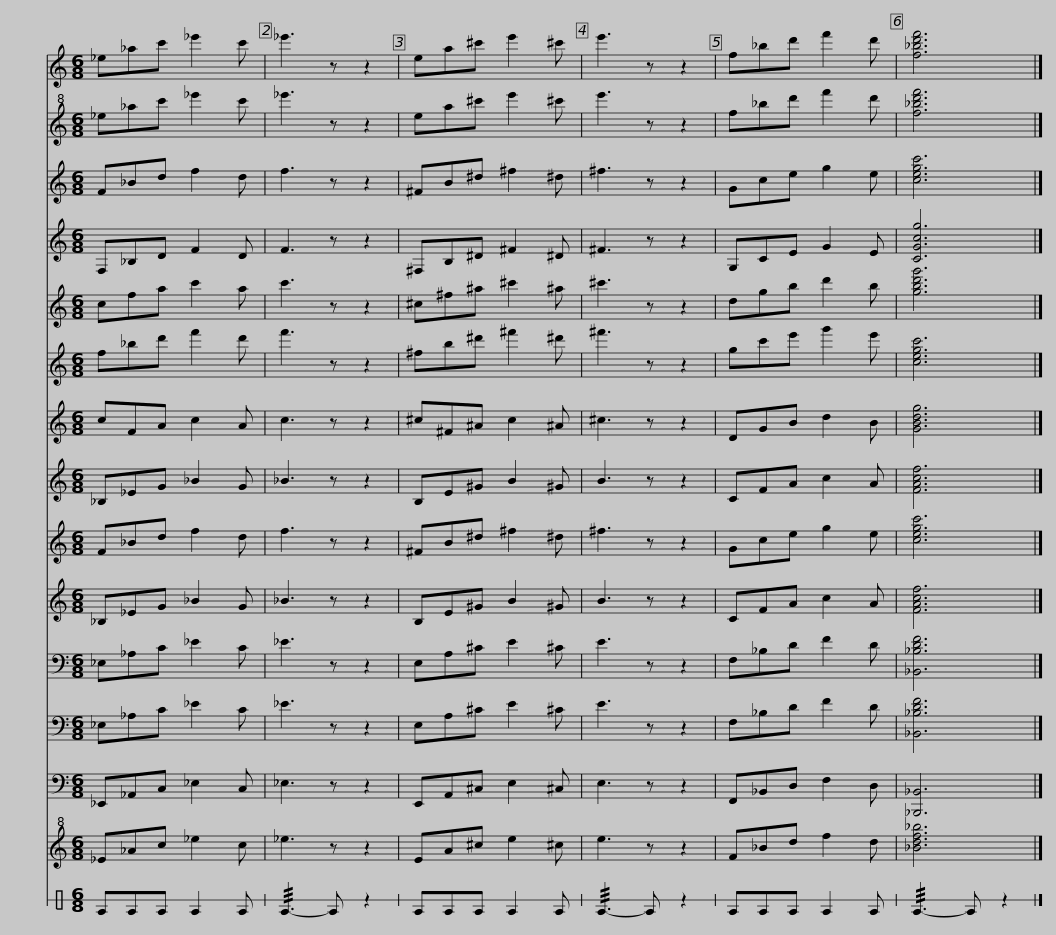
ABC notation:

X:1
%%score 1 2 3 4 5 6 7 8 9 10 11 12 13 14 15
L:1/8
M:6/8
I:linebreak $
K:C
V:1 treble
V:2 treble+8
V:3 treble transpose=-2
V:4 treble transpose=-14
V:5 treble transpose=-9
V:6 treble transpose=-14
V:7 treble transpose=-21
V:8 treble transpose=-7
V:9 treble transpose=-2
V:10 treble transpose=-7
V:11 bass
V:12 bass
V:13 bass
V:14 treble+8
V:15 perc stafflines=1
K:none
V:1
 _e_ac' _e'2 c' | _e'3 z z2 | ea^c' e'2 ^c' | e'3 z z2 | f_bd' f'2 d' |$ %5
 [f_bd'f']6 |] %6
V:2
 _e_ac' _e'2 c' | _e'3 z z2 | ea^c' e'2 ^c' | e'3 z z2 | f_bd' f'2 d' |$ %5
 [f_bd'f']6 |] %6
V:3
 F_Bd f2 d | f3 z z2 | ^FB^d ^f2 ^d | ^f3 z z2 | Gce g2 e |$ %5
 [cegc']6 |] %6
V:4
 F,_B,D F2 D | F3 z z2 | ^F,B,^D ^F2 ^D | ^F3 z z2 | G,CE G2 E |$ %5
 [CGcg]6 |] %6
V:5
 cfa c'2 a | c'3 z z2 | ^c^f^a ^c'2 ^a | ^c'3 z z2 | dgb d'2 b |$ %5
 [gbd'g']6 |] %6
V:6
 f_bd' f'2 d' | f'3 z z2 | ^fb^d' ^f'2 ^d' | ^f'3 z z2 | gc'e' g'2 e' |$ %5
 [cegc']6 |] %6
V:7
 cFA c2 A | c3 z z2 | ^c^F^A c2 ^A | ^c3 z z2 | DGB d2 B |$ %5
 [GBdg]6 |] %6
V:8
 _B,_EG _B2 G | _B3 z z2 | B,E^G B2 ^G | B3 z z2 | CFA c2 A |$ %5
 [FAcf]6 |] %6
V:9
 F_Bd f2 d | f3 z z2 | ^FB^d ^f2 ^d | ^f3 z z2 | Gce g2 e |$ %5
 [cegc']6 |] %6
V:10
 _B,_EG _B2 G | _B3 z z2 | B,E^G B2 ^G | B3 z z2 | CFA c2 A |$ %5
 [FAcf]6 |] %6
V:11
 _E,_A,C _E2 C | _E3 z z2 | E,A,^C E2 ^C | E3 z z2 | F,_B,D F2 D |$ %5
 [_B,,_B,DF]6 |] %6
V:12
 _E,_A,C _E2 C | _E3 z z2 | E,A,^C E2 ^C | E3 z z2 | F,_B,D F2 D |$ %5
 [_B,,_B,DF]6 |] %6
V:13
 _E,,_A,,C, _E,2 C, | _E,3 z z2 | E,,A,,^C, E,2 ^C, | E,3 z z2 | F,,_B,,D, F,2 D, |$ %5
 [_B,,,_B,,]6 |] %6
V:14
 _E_Ac _e2 c | _e3 z z2 | EA^c e2 ^c | e3 z z2 | F_Bd f2 d |$ %5
 [_Bdf_b]6 |] %6
V:15
 EEE E2 E | !///!E3- E z2 | EEE E2 E | !///!E3- E z2 | EEE E2 E |$ %5
 !///!E3- E z2 |] %6
